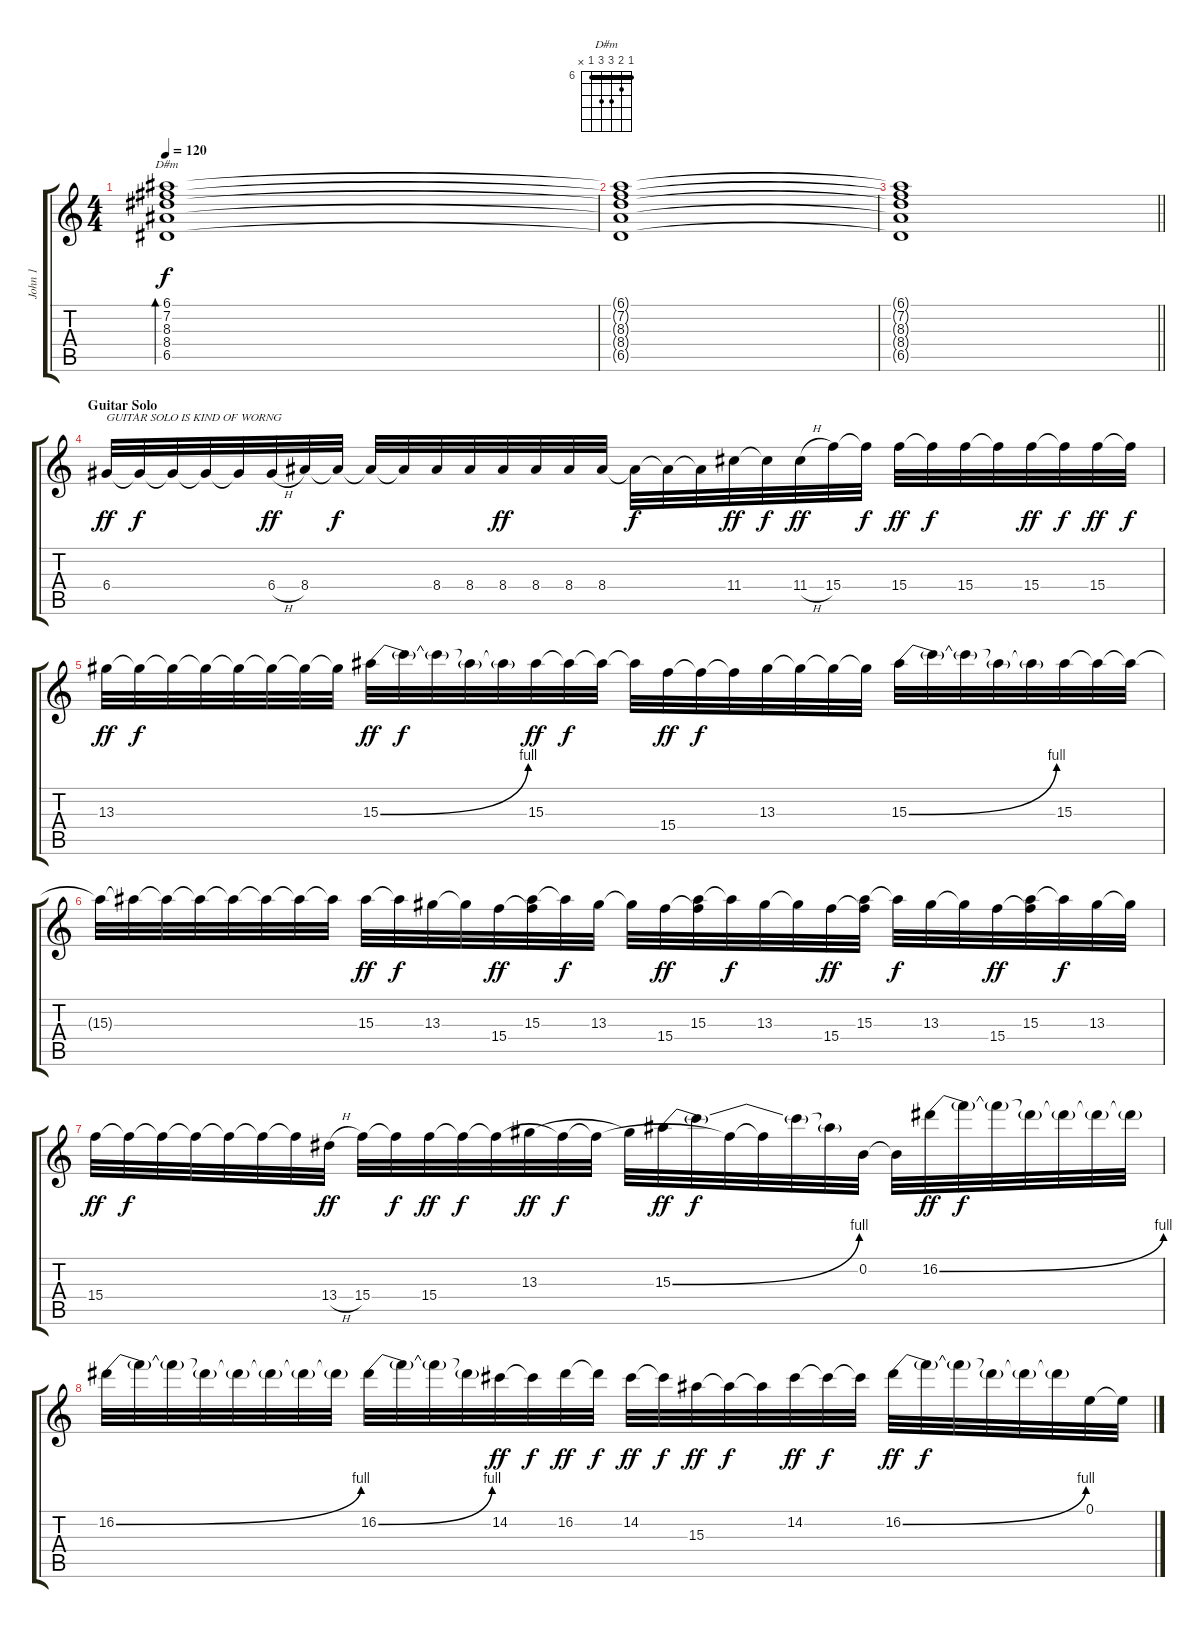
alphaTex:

\track ("John 1" "John 1") {instrument overdrivenguitar}
\staff {score tabs}
\tuning (E4 B3 G3 D3 A2 E2) {hide}
\chord ("D#m" 6 7 8 8 6 x) {firstfret 6 barre 6}
\ts (4 4)
\tempo 120
\clef g2
\ks c
(6.1 7.2 8.3 8.4 6.5).1{bd 240 ch "D#m" dy f} |
(6.1{t} 7.2{t} 8.3{t} 8.4{t} 6.5{t}).1 |
\barLineRight lightlight
(6.1{t} 7.2{t} 8.3{t} 8.4{t} 6.5{t}).1 |
\section ("" "Guitar Solo")
6.4.32{txt "GUITAR SOLO IS KIND OF WORNG" dy ff volume 16} 6.4{t}.32{dy f} 6.4{t}.32 6.4{t}.32 6.4{t}.32 6.4{h}.32{dy ff} 8.4.32 8.4{t}.32{dy f} 8.4{t}.32 8.4{t}.32 8.4.32 8.4.32 8.4.32{dy ff} 8.4.32 8.4.32 8.4.32 8.4{t}.32{dy f} 8.4{t}.32 8.4{t}.32 11.4.32{dy ff} 11.4{t}.32{dy f} 11.4{h}.32{dy ff} 15.4.32 15.4{t}.32{dy f} 15.4.32{dy ff} 15.4{t}.32{dy f} 15.4.32 15.4{t}.32 15.4.32{dy ff} 15.4{t}.32{dy f} 15.4.32{dy ff} 15.4{t}.32{dy f} |
13.3.32{dy ff} 13.3{t}.32{dy f} 13.3{t}.32 13.3{t}.32 13.3{t}.32 13.3{t}.32 13.3{t}.32 13.3{t}.32 15.3{be (bend 0 0 60 4)}.32{dy ff} 15.3{t}.32{dy f} 15.3{t}.32 15.3{t}.32 15.3{t}.32 15.3.32{dy ff} 15.3{t}.32{dy f} 15.3{t}.32 15.3{t}.32 15.4.32{dy ff} 15.4{t}.32{dy f} 15.4{t}.32 13.3.32 13.3{t}.32 13.3{t}.32 13.3{t}.32 15.3{be (bend 0 0 60 4)}.32 15.3{t}.32 15.3{t}.32 15.3{t}.32 15.3{t}.32 15.3.32 15.3{t}.32 15.3{t}.32 |
15.3{t}.32 15.3{t}.32 15.3{t}.32 15.3{t}.32 15.3{t}.32 15.3{t}.32 15.3{t}.32 15.3{t}.32 15.3.32{dy ff} 15.3{t}.32{dy f} 13.3.32 13.3{t}.32 15.4.32{dy ff} (15.3 15.4{t}).32 15.3{t}.32{dy f} 13.3.32 13.3{t}.32 15.4.32{dy ff} (15.3 15.4{t}).32 15.3{t}.32{dy f} 13.3.32 13.3{t}.32 15.4.32{dy ff} (15.3 15.4{t}).32 15.3{t}.32{dy f} 13.3.32 13.3{t}.32 15.4.32{dy ff} (15.3 15.4{t}).32 15.3{t}.32{dy f} 13.3.32 13.3{t}.32 |
15.4.32{dy ff} 15.4{t}.32{dy f} 15.4{t}.32 15.4{t}.32 15.4{t}.32 15.4{t}.32 15.4{t}.32 13.4{h}.32{dy ff} 15.4.32 15.4{t}.32{dy f} 15.4.32{dy ff} 15.4{t}.32{dy f} 15.4{t}.32 13.3.32{dy ff} 15.4{t}.32{dy f} 15.4{t}.32 13.3{t}.32 15.3{be (bend 0 0 60 4)}.32{dy ff} 15.3{t}.32{dy f} 15.4{t}.32 15.4{t}.32 15.3{t}.32 15.3{t}.32 0.2.32 0.2{t}.32 16.2{be (bend 0 0 60 4)}.32{dy ff} 16.2{t}.32{dy f} 16.2{t}.32 16.2{t}.32 16.2{t}.32 16.2{t}.32 16.2{t}.32 |
16.2{be (bend 0 0 60 4)}.32 16.2{t}.32 16.2{t}.32 16.2{t}.32 16.2{t}.32 16.2{t}.32 16.2{t}.32 16.2{t}.32 16.2{be (bend 0 0 60 4)}.32 16.2{t}.32 16.2{t}.32 16.2{t}.32 14.2.32{dy ff} 14.2{t}.32{dy f} 16.2.32{dy ff} 16.2{t}.32{dy f} 14.2.32{dy ff} 14.2{t}.32{dy f} 15.3.32{dy ff} 15.3{t}.32{dy f} 15.3{t}.32 14.2.32{dy ff} 14.2{t}.32{dy f} 14.2{t}.32 16.2{be (bend 0 0 60 4)}.32{dy ff} 16.2{t}.32{dy f} 16.2{t}.32 16.2{t}.32 16.2{t}.32 16.2{t}.32 0.1.32 0.1{t}.32
